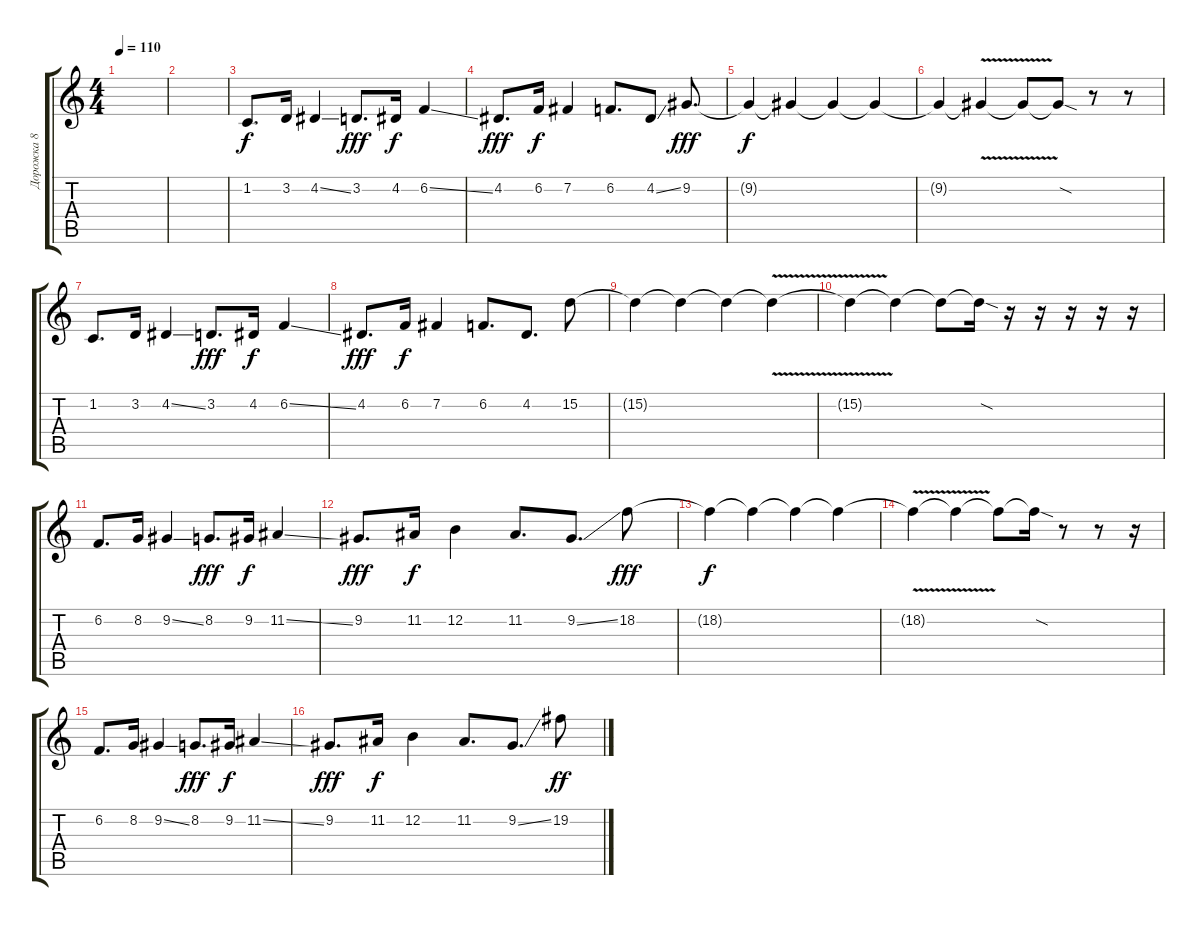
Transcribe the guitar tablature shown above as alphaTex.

\track ("Дорожка 8" "Дорожка 8") {instrument synthbrass1}
\staff {score tabs}
\tuning (E4 B3 G3 D3 A2 E2) {hide}
\ts (4 4)
\tempo 110
\clef g2
\ks c
|
|
1.2.8{d} 3.2.16 4.2{ss}.4 3.2.8{d dy fff} 4.2.16{dy f} 6.2{ss}.4 |
4.2.8{d dy fff} 6.2.16{dy f} 7.2.4 6.2.8{d} 4.2{ss}.8 9.2.8{d dy fff} |
9.2{t}.4{dy f} 9.2{t}.4 9.2{t}.4 9.2{t}.4 |
9.2{t}.4 9.2{v t}.4 9.2{t}.8 9.2{sod t}.8 r.8 r.8 |
1.2.8{d} 3.2.16 4.2{ss}.4 3.2.8{d dy fff} 4.2.16{dy f} 6.2{ss}.4 |
4.2.8{d dy fff} 6.2.16{dy f} 7.2.4 6.2.8{d} 4.2.8{d} 15.2.8 |
15.2{t}.4 15.2{t}.4 15.2{t}.4 15.2{v t}.4 |
15.2{t}.4 15.2{t}.4 15.2{t}.8 15.2{sod t}.16 r.16 r.16 r.16 r.16 r.16 |
6.2.8{d} 8.2.16 9.2{ss}.4 8.2.8{d dy fff} 9.2.16{dy f} 11.2{ss}.4 |
9.2.8{d dy fff} 11.2.16{dy f} 12.2.4 11.2.8{d} 9.2{ss}.8{d} 18.2.8{dy fff} |
18.2{t}.4{dy f} 18.2{t}.4 18.2{t}.4 18.2{t}.4 |
18.2{v t}.4 18.2{t}.4 18.2{t}.8 18.2{sod t}.16 r.8 r.8 r.16 |
6.2.8{d} 8.2.16 9.2{ss}.4 8.2.8{d dy fff} 9.2.16{dy f} 11.2{ss}.4 |
9.2.8{d dy fff} 11.2.16{dy f} 12.2.4 11.2.8{d} 9.2{ss}.8{d} 19.2.8{dy ff}
